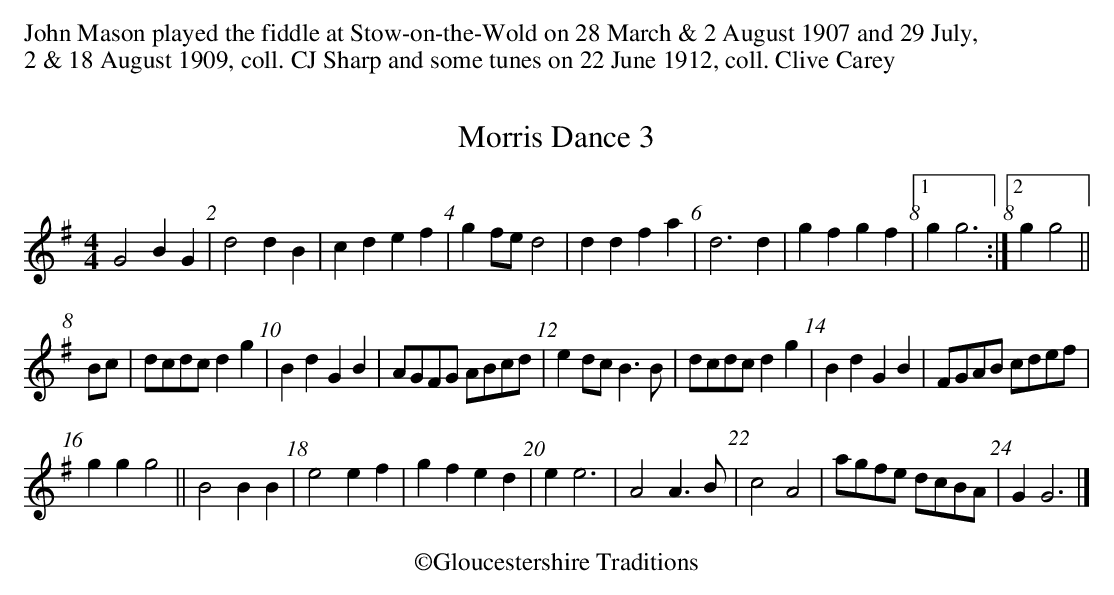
X:1
T:Morris Dance 3
M:4/4
L:1/8
K:G
G4 B2 G2 | d4 d2 B2 | c2 d2 e2 f2 | g2 fe d4 | d2 d2 f2 a2 | d6 d2 | g2 f2 g2 f2 |1 g2 g6 :|2 g2 g4 ||
Bc | dcdc d2 g2 | B2 d2 G2 B2 | AGFG ABcd | e2 dc B3 B | dcdc d2 g2 | B2 d2 G2 B2 | FGAB cdef |
g2 g2 g4 || B4 B2 B2 | e4 e2 f2 | g2 f2 e2 d2 | e2 e6 | A4 A3 B | c4 A4 | agfe dcBA | G2 G6 |]
